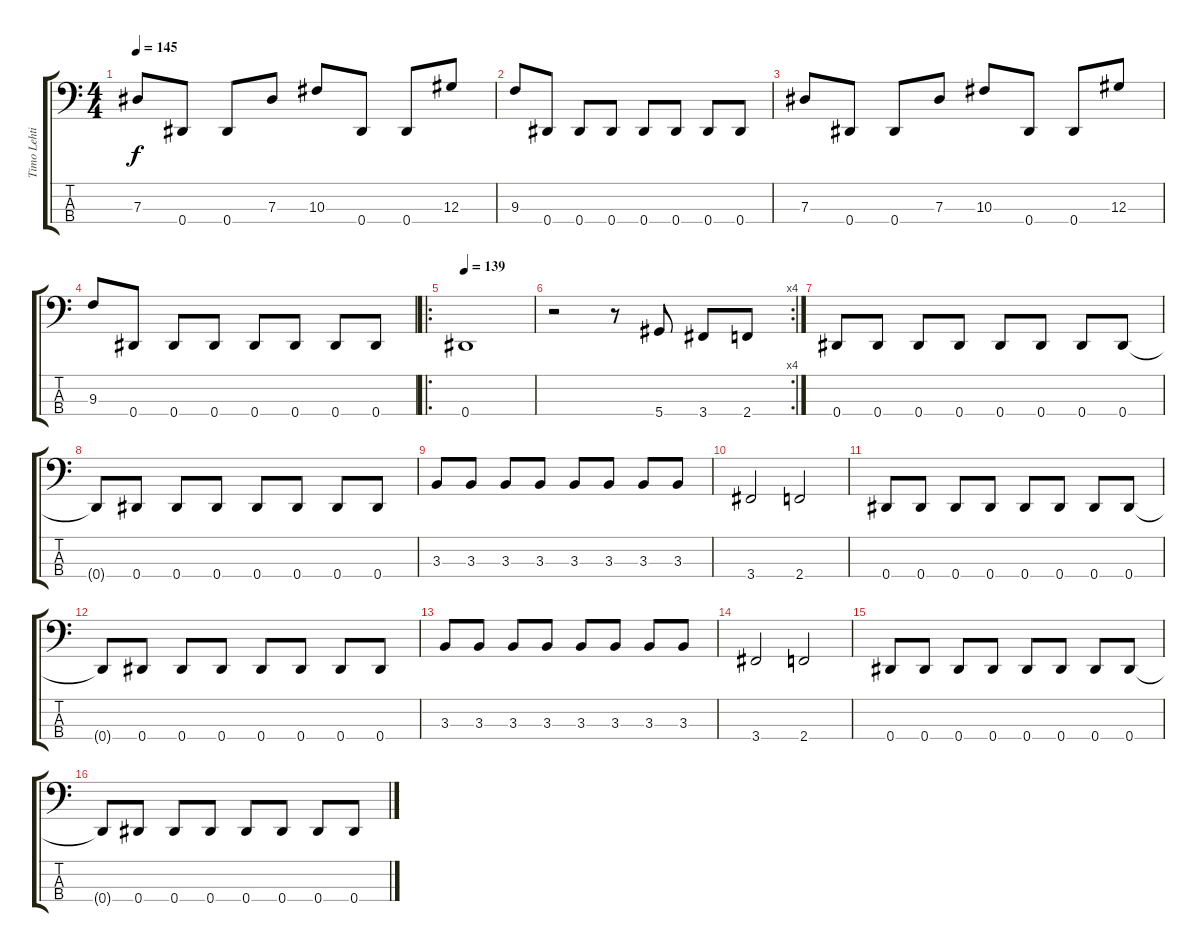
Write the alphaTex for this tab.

\track ("Timo Lehtinen " "Timo Lehti") {instrument electricbasspick}
\staff {score tabs}
\tuning (Gb2 Db2 Ab1 Eb1) {hide}
\ts (4 4)
\tempo 145
\clef f4
\ks c
7.3.8{dy f} 0.4.8 0.4.8 7.3.8 10.3.8 0.4.8 0.4.8 12.3.8 |
9.3.8 0.4.8 0.4.8 0.4.8 0.4.8 0.4.8 0.4.8 0.4.8 |
7.3.8 0.4.8 0.4.8 7.3.8 10.3.8 0.4.8 0.4.8 12.3.8 |
9.3.8 0.4.8 0.4.8 0.4.8 0.4.8 0.4.8 0.4.8 0.4.8 |
\ro
\tempo 139
0.4.1 |
\rc 4
r.2 r.8 5.4.8 3.4.8 2.4.8 |
0.4.8 0.4.8 0.4.8 0.4.8 0.4.8 0.4.8 0.4.8 0.4.8 |
0.4{t}.8 0.4.8 0.4.8 0.4.8 0.4.8 0.4.8 0.4.8 0.4.8 |
3.3.8 3.3.8 3.3.8 3.3.8 3.3.8 3.3.8 3.3.8 3.3.8 |
3.4.2 2.4.2 |
0.4.8 0.4.8 0.4.8 0.4.8 0.4.8 0.4.8 0.4.8 0.4.8 |
0.4{t}.8 0.4.8 0.4.8 0.4.8 0.4.8 0.4.8 0.4.8 0.4.8 |
3.3.8 3.3.8 3.3.8 3.3.8 3.3.8 3.3.8 3.3.8 3.3.8 |
3.4.2 2.4.2 |
0.4.8 0.4.8 0.4.8 0.4.8 0.4.8 0.4.8 0.4.8 0.4.8 |
0.4{t}.8 0.4.8 0.4.8 0.4.8 0.4.8 0.4.8 0.4.8 0.4.8
